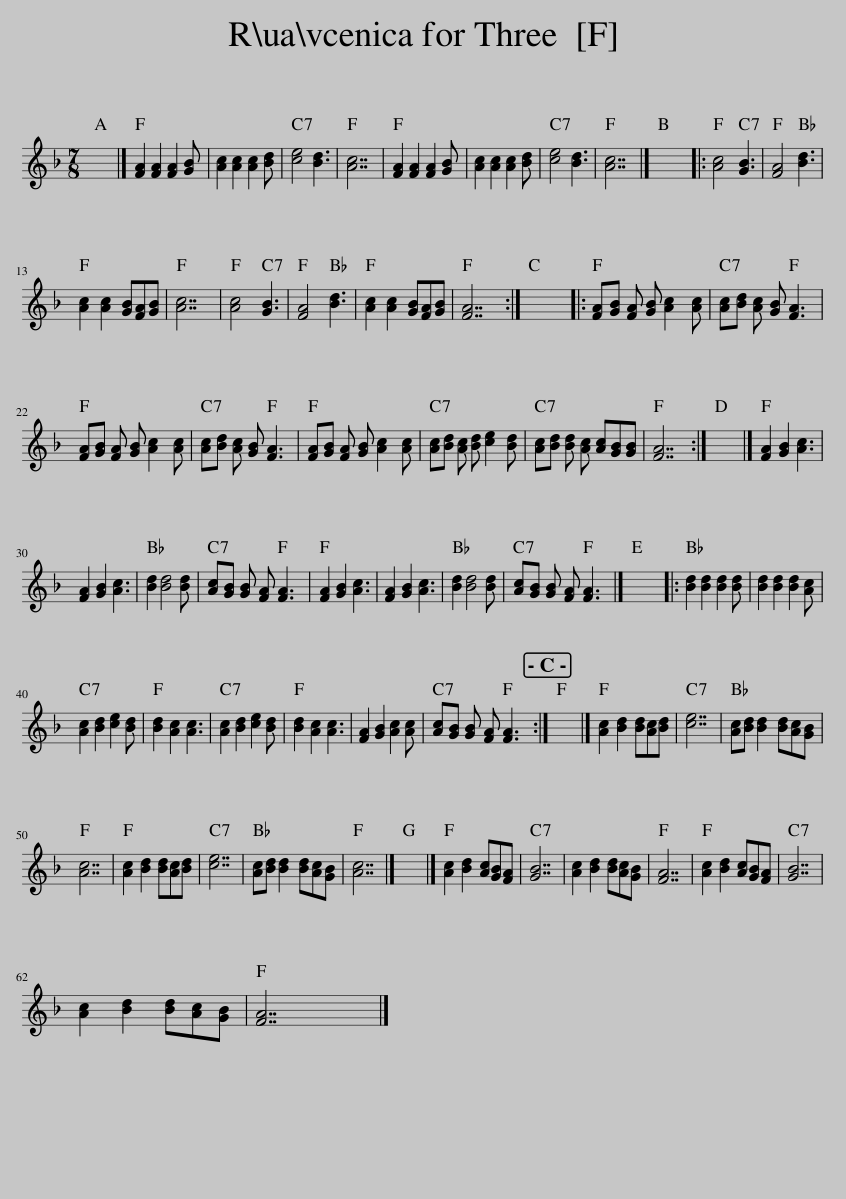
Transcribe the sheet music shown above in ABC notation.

X:1
L:1/8
M:7/8
I:linebreak $
K:F
V:1 treble
V:1
 x7 |] [FA]2 [FA]2 [FA]2 [GB] | [Ac]2 [Ac]2 [Ac]2 [Bd] | [ce]4 [Bd]3 | [Ac]7 | %5
 [FA]2 [FA]2 [FA]2 [GB] | [Ac]2 [Ac]2 [Ac]2 [Bd] | [ce]4 [Bd]3 | [Ac]7 |] x7 |: %10
 [Ac]4 [GB]3 | [FA]4 [Bd]3 |$ [Ac]2 [Ac]2 [GB][FA][GB] | [Ac]7 | [Ac]4 [GB]3 | %15
 [FA]4 [Bd]3 | [Ac]2 [Ac]2 [GB][FA][GB] | [FA]7 :| x7 |: [FA][GB] [FA] [GB] [Ac]2 [Ac] | %20
 [Ac][Bd] [Ac] [GB] [FA]3 |$ [FA][GB] [FA] [GB] [Ac]2 [Ac] | [Ac][Bd] [Ac] [GB] [FA]3 | [FA][GB] [FA] [GB] [Ac]2 [Ac] | [Ac][Bd] [Ac] [Bd] [ce]2 [Bd] | %25
 [Ac][Bd] [Bd] [Ac] [Ac][GB][GB] | [FA]7 :| x7 |] [FA]2 [GB]2 [Ac]3 |$ [FA]2 [GB]2 [Ac]3 | %30
 [Bd]2 [Bd]4 [Bd] | [Ac][GB] [GB] [FA] [FA]3 | [FA]2 [GB]2 [Ac]3 | [FA]2 [GB]2 [Ac]3 | [Bd]2 [Bd]4 [Bd] | %35
 [Ac][GB] [GB] [FA] [FA]3 |] x7 |: [Bd]2 [Bd]2 [Bd]2 [Bd] | [Bd]2 [Bd]2 [Bd]2 [Ac] |$ [Ac]2 [Bd]2 [ce]2 [Bd] | %40
 [Bd]2 [Ac]2 [Ac]3 | [Ac]2 [Bd]2 [ce]2 [Bd] | [Bd]2 [Ac]2 [Ac]3 | [FA]2 [GB]2 [Ac]2 [Ac] | [Ac][GB] [GB] [FA] [FA]3 :| %45
 x7 |] [Ac]2 [Bd]2 [Bd][Ac][Bd] | [ce]7 | [Ac][Bd] [Bd]2 [Bd][Ac][GB] |$ [Ac]7 | %50
 [Ac]2 [Bd]2 [Bd][Ac][Bd] | [ce]7 | [Ac][Bd] [Bd]2 [Bd][Ac][GB] | [Ac]7 |] x7 |] %55
 [Ac]2 [Bd]2 [Ac][GB][FA] | [GB]7 | [Ac]2 [Bd]2 [Bd][Ac][GB] | [FA]7 | [Ac]2 [Bd]2 [Ac][GB][FA] | %60
 [GB]7 |$ [Ac]2 [Bd]2 [Bd][Ac][GB] | [FA]7 |] %63
